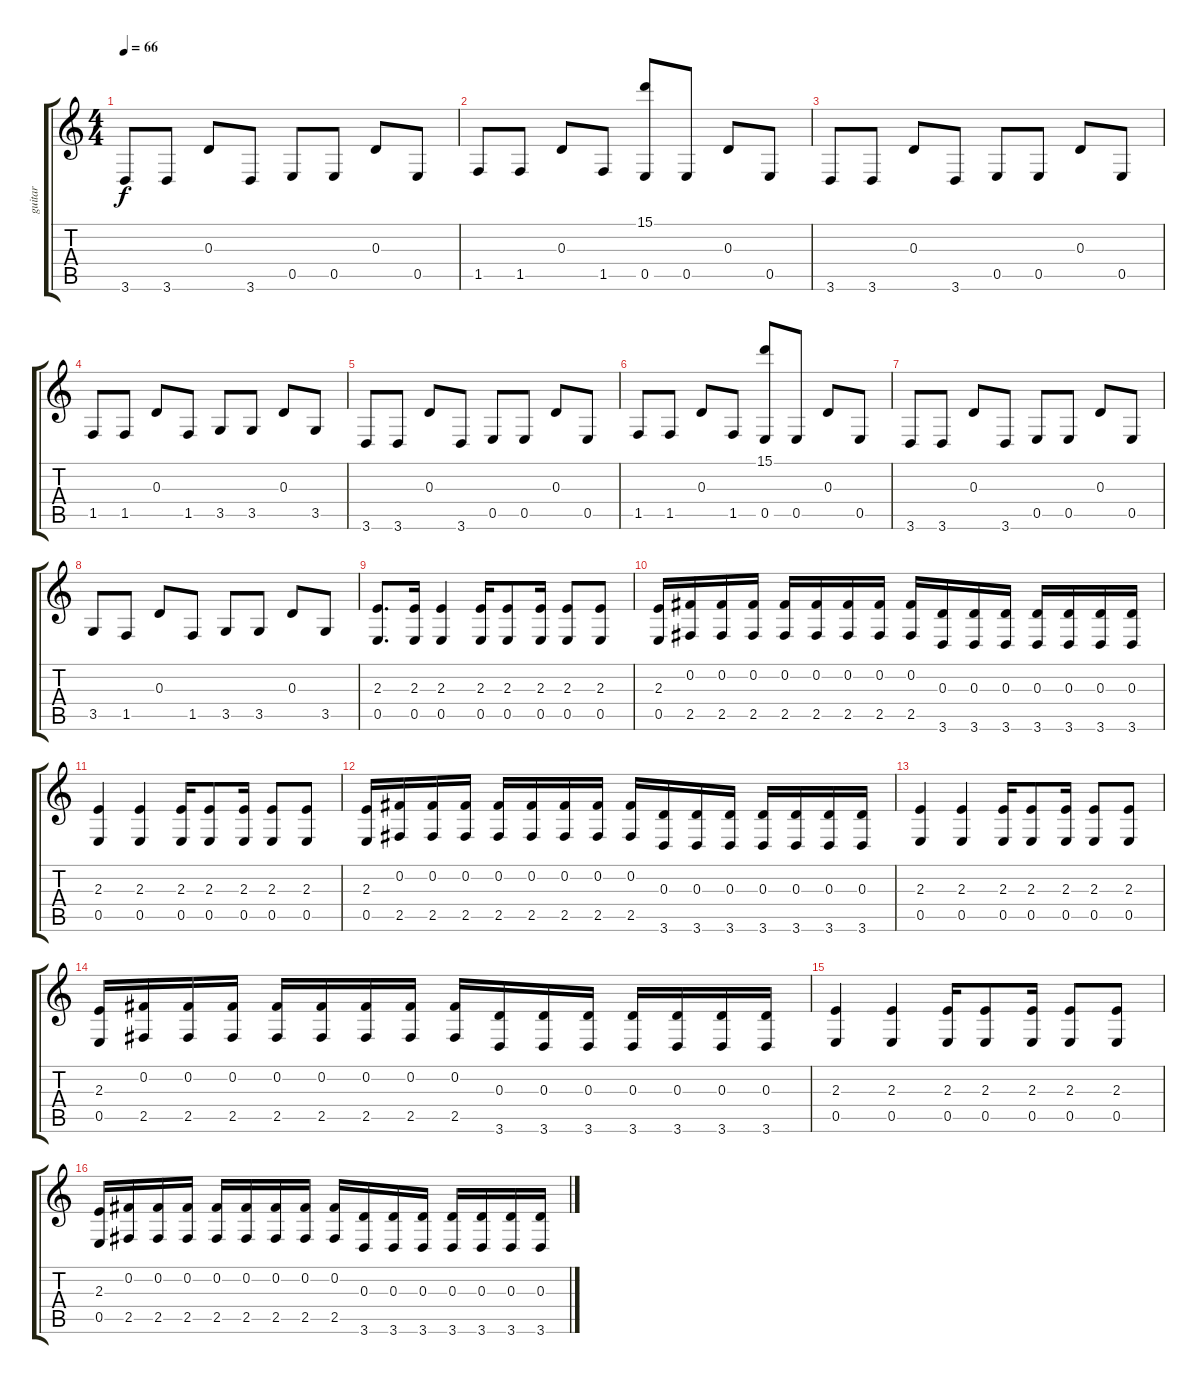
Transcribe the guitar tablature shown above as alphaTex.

\track ("guitar" "guitar") {instrument distortionguitar}
\staff {score tabs}
\tuning (B3 Gb3 D3 A2 E2 B1) {hide}
\ts (4 4)
\tempo 66
\clef g2
\ks c
3.6.8{dy f} 3.6.8 0.3.8 3.6.8 0.5.8 0.5.8 0.3.8 0.5.8 |
1.5.8 1.5.8 0.3.8 1.5.8 (15.1 0.5).8 0.5.8 0.3.8 0.5.8 |
3.6.8 3.6.8 0.3.8 3.6.8 0.5.8 0.5.8 0.3.8 0.5.8 |
1.5.8 1.5.8 0.3.8 1.5.8 3.5.8 3.5.8 0.3.8 3.5.8 |
3.6.8 3.6.8 0.3.8 3.6.8 0.5.8 0.5.8 0.3.8 0.5.8 |
1.5.8 1.5.8 0.3.8 1.5.8 (15.1 0.5).8 0.5.8 0.3.8 0.5.8 |
3.6.8 3.6.8 0.3.8 3.6.8 0.5.8 0.5.8 0.3.8 0.5.8 |
3.5.8 1.5.8 0.3.8 1.5.8 3.5.8 3.5.8 0.3.8 3.5.8 |
(2.3 0.5).8{d} (2.3 0.5).16 (2.3 0.5).4 (2.3 0.5).16 (2.3 0.5).8 (2.3 0.5).16 (2.3 0.5).8 (2.3 0.5).8 |
(2.3 0.5).16 (0.2 2.5).16 (0.2 2.5).16 (0.2 2.5).16 (0.2 2.5).16 (0.2 2.5).16 (0.2 2.5).16 (0.2 2.5).16 (0.2 2.5).16 (0.3 3.6).16 (0.3 3.6).16 (0.3 3.6).16 (0.3 3.6).16 (0.3 3.6).16 (0.3 3.6).16 (0.3 3.6).16 |
(2.3 0.5).4 (2.3 0.5).4 (2.3 0.5).16 (2.3 0.5).8 (2.3 0.5).16 (2.3 0.5).8 (2.3 0.5).8 |
(2.3 0.5).16 (0.2 2.5).16 (0.2 2.5).16 (0.2 2.5).16 (0.2 2.5).16 (0.2 2.5).16 (0.2 2.5).16 (0.2 2.5).16 (0.2 2.5).16 (0.3 3.6).16 (0.3 3.6).16 (0.3 3.6).16 (0.3 3.6).16 (0.3 3.6).16 (0.3 3.6).16 (0.3 3.6).16 |
(2.3 0.5).4 (2.3 0.5).4 (2.3 0.5).16 (2.3 0.5).8 (2.3 0.5).16 (2.3 0.5).8 (2.3 0.5).8 |
(2.3 0.5).16 (0.2 2.5).16 (0.2 2.5).16 (0.2 2.5).16 (0.2 2.5).16 (0.2 2.5).16 (0.2 2.5).16 (0.2 2.5).16 (0.2 2.5).16 (0.3 3.6).16 (0.3 3.6).16 (0.3 3.6).16 (0.3 3.6).16 (0.3 3.6).16 (0.3 3.6).16 (0.3 3.6).16 |
(2.3 0.5).4 (2.3 0.5).4 (2.3 0.5).16 (2.3 0.5).8 (2.3 0.5).16 (2.3 0.5).8 (2.3 0.5).8 |
(2.3 0.5).16 (0.2 2.5).16 (0.2 2.5).16 (0.2 2.5).16 (0.2 2.5).16 (0.2 2.5).16 (0.2 2.5).16 (0.2 2.5).16 (0.2 2.5).16 (0.3 3.6).16 (0.3 3.6).16 (0.3 3.6).16 (0.3 3.6).16 (0.3 3.6).16 (0.3 3.6).16 (0.3 3.6).16
